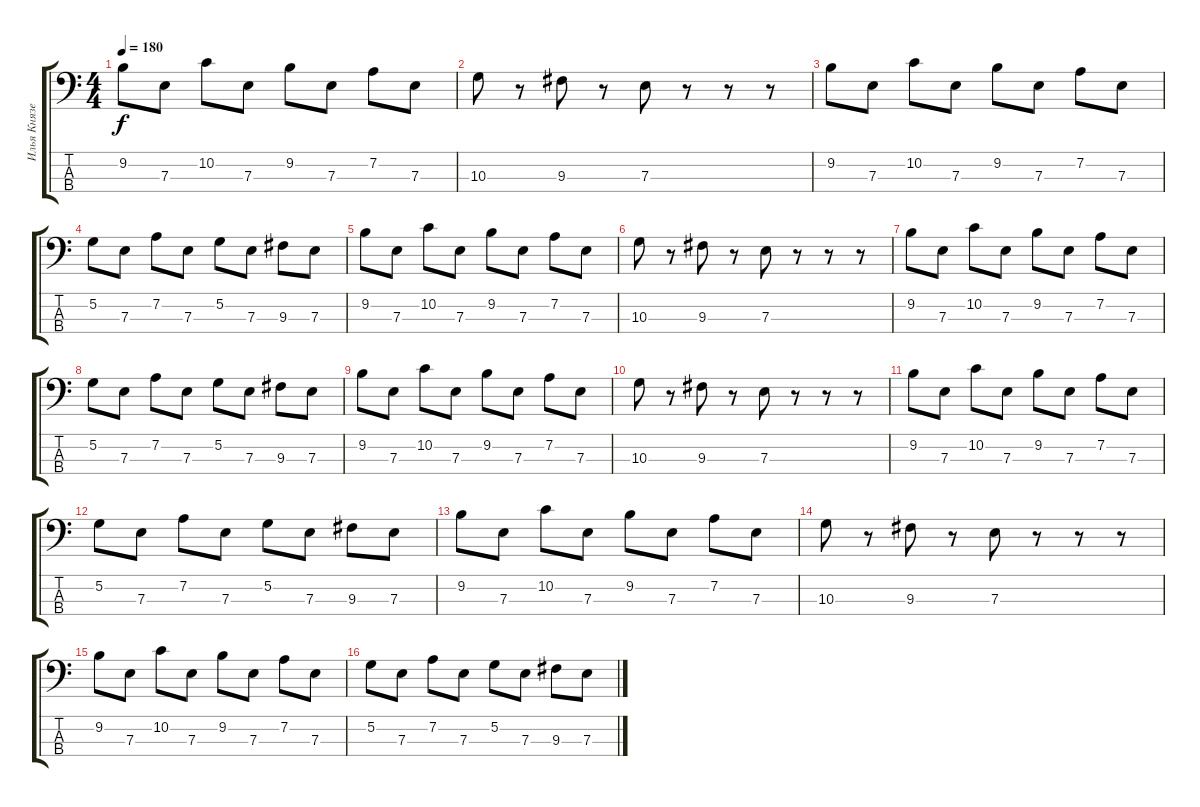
\track ("Илья Князев" "Илья Князе") {instrument electricbasspick}
\staff {score tabs}
\tuning (G2 D2 A1 E1) {hide}
\ts (4 4)
\tempo 180
\clef f4
\ks c
9.2.8{dy f} 7.3.8 10.2.8 7.3.8 9.2.8 7.3.8 7.2.8 7.3.8 |
10.3.8 r.8 9.3.8 r.8 7.3.8 r.8 r.8 r.8 |
9.2.8 7.3.8 10.2.8 7.3.8 9.2.8 7.3.8 7.2.8 7.3.8 |
5.2.8 7.3.8 7.2.8 7.3.8 5.2.8 7.3.8 9.3.8 7.3.8 |
9.2.8 7.3.8 10.2.8 7.3.8 9.2.8 7.3.8 7.2.8 7.3.8 |
10.3.8 r.8 9.3.8 r.8 7.3.8 r.8 r.8 r.8 |
9.2.8 7.3.8 10.2.8 7.3.8 9.2.8 7.3.8 7.2.8 7.3.8 |
5.2.8 7.3.8 7.2.8 7.3.8 5.2.8 7.3.8 9.3.8 7.3.8 |
9.2.8 7.3.8 10.2.8 7.3.8 9.2.8 7.3.8 7.2.8 7.3.8 |
10.3.8 r.8 9.3.8 r.8 7.3.8 r.8 r.8 r.8 |
9.2.8 7.3.8 10.2.8 7.3.8 9.2.8 7.3.8 7.2.8 7.3.8 |
5.2.8 7.3.8 7.2.8 7.3.8 5.2.8 7.3.8 9.3.8 7.3.8 |
9.2.8 7.3.8 10.2.8 7.3.8 9.2.8 7.3.8 7.2.8 7.3.8 |
10.3.8 r.8 9.3.8 r.8 7.3.8 r.8 r.8 r.8 |
9.2.8 7.3.8 10.2.8 7.3.8 9.2.8 7.3.8 7.2.8 7.3.8 |
5.2.8 7.3.8 7.2.8 7.3.8 5.2.8 7.3.8 9.3.8 7.3.8
